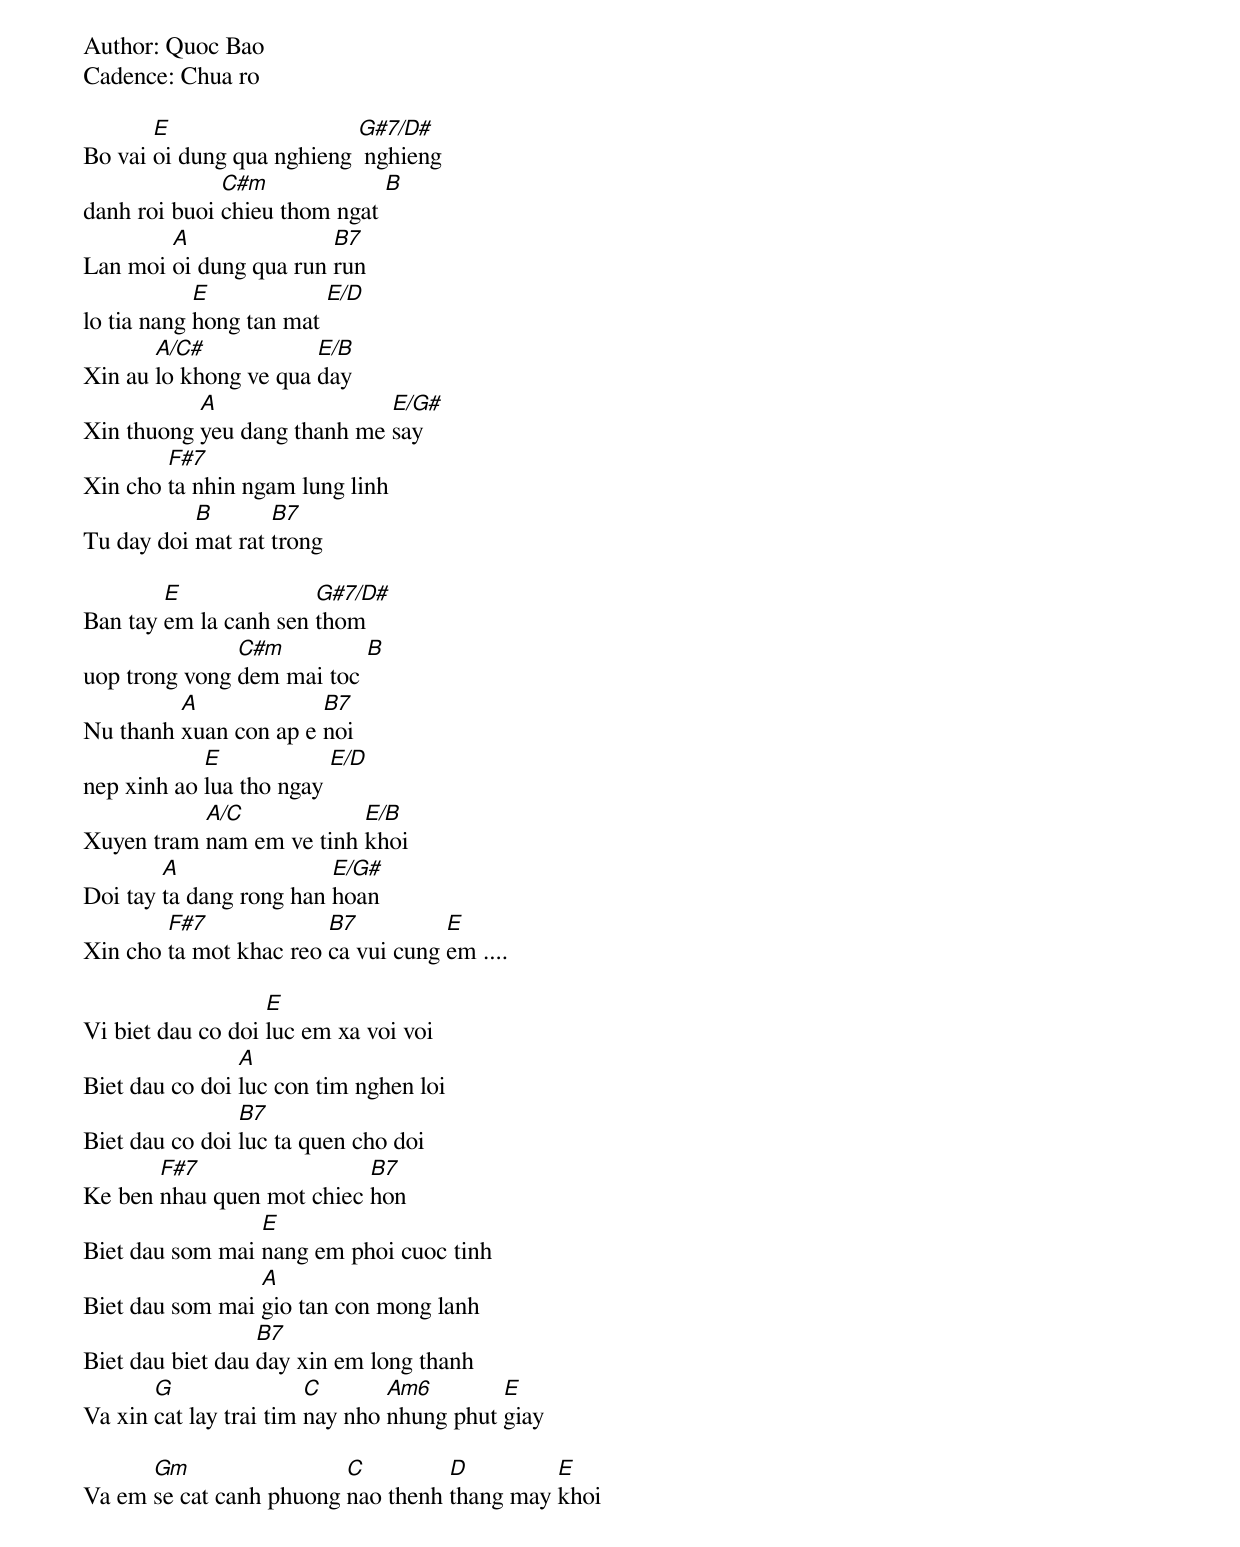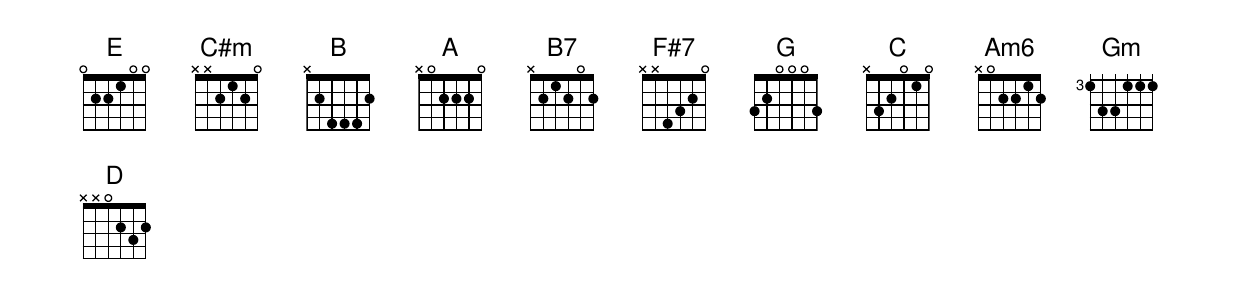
Author: Quoc Bao
Cadence: Chua ro

Bo vai [E]oi dung qua nghieng [G#7/D#] nghieng
danh roi buoi [C#m]chieu thom ngat [B]
Lan moi [A]oi dung qua run [B7]run
lo tia nang [E]hong tan mat [E/D]
Xin au [A/C#]lo khong ve qua [E/B]day
Xin thuong [A]yeu dang thanh me [E/G#]say
Xin cho [F#7]ta nhin ngam lung linh
Tu day doi [B]mat rat [B7]trong

Ban tay [E]em la canh sen [G#7/D#]thom
uop trong vong [C#m]dem mai toc [B]
Nu thanh [A]xuan con ap e [B7]noi
nep xinh ao [E]lua tho ngay [E/D]
Xuyen tram [A/C]nam em ve tinh [E/B]khoi
Doi tay [A]ta dang rong han [E/G#]hoan
Xin cho [F#7]ta mot khac reo [B7]ca vui cung [E]em ....

Vi biet dau co doi [E]luc em xa voi voi
Biet dau co doi [A]luc con tim nghen loi
Biet dau co doi [B7]luc ta quen cho doi
Ke ben [F#7]nhau quen mot chiec [B7]hon
Biet dau som mai [E]nang em phoi cuoc tinh
Biet dau som mai [A]gio tan con mong lanh
Biet dau biet dau [B7]day xin em long thanh
Va xin [G]cat lay trai tim [C]nay nho [Am6]nhung phut [E]giay

Va em [Gm]se cat canh phuong [C]nao thenh [D]thang may [E]khoi
